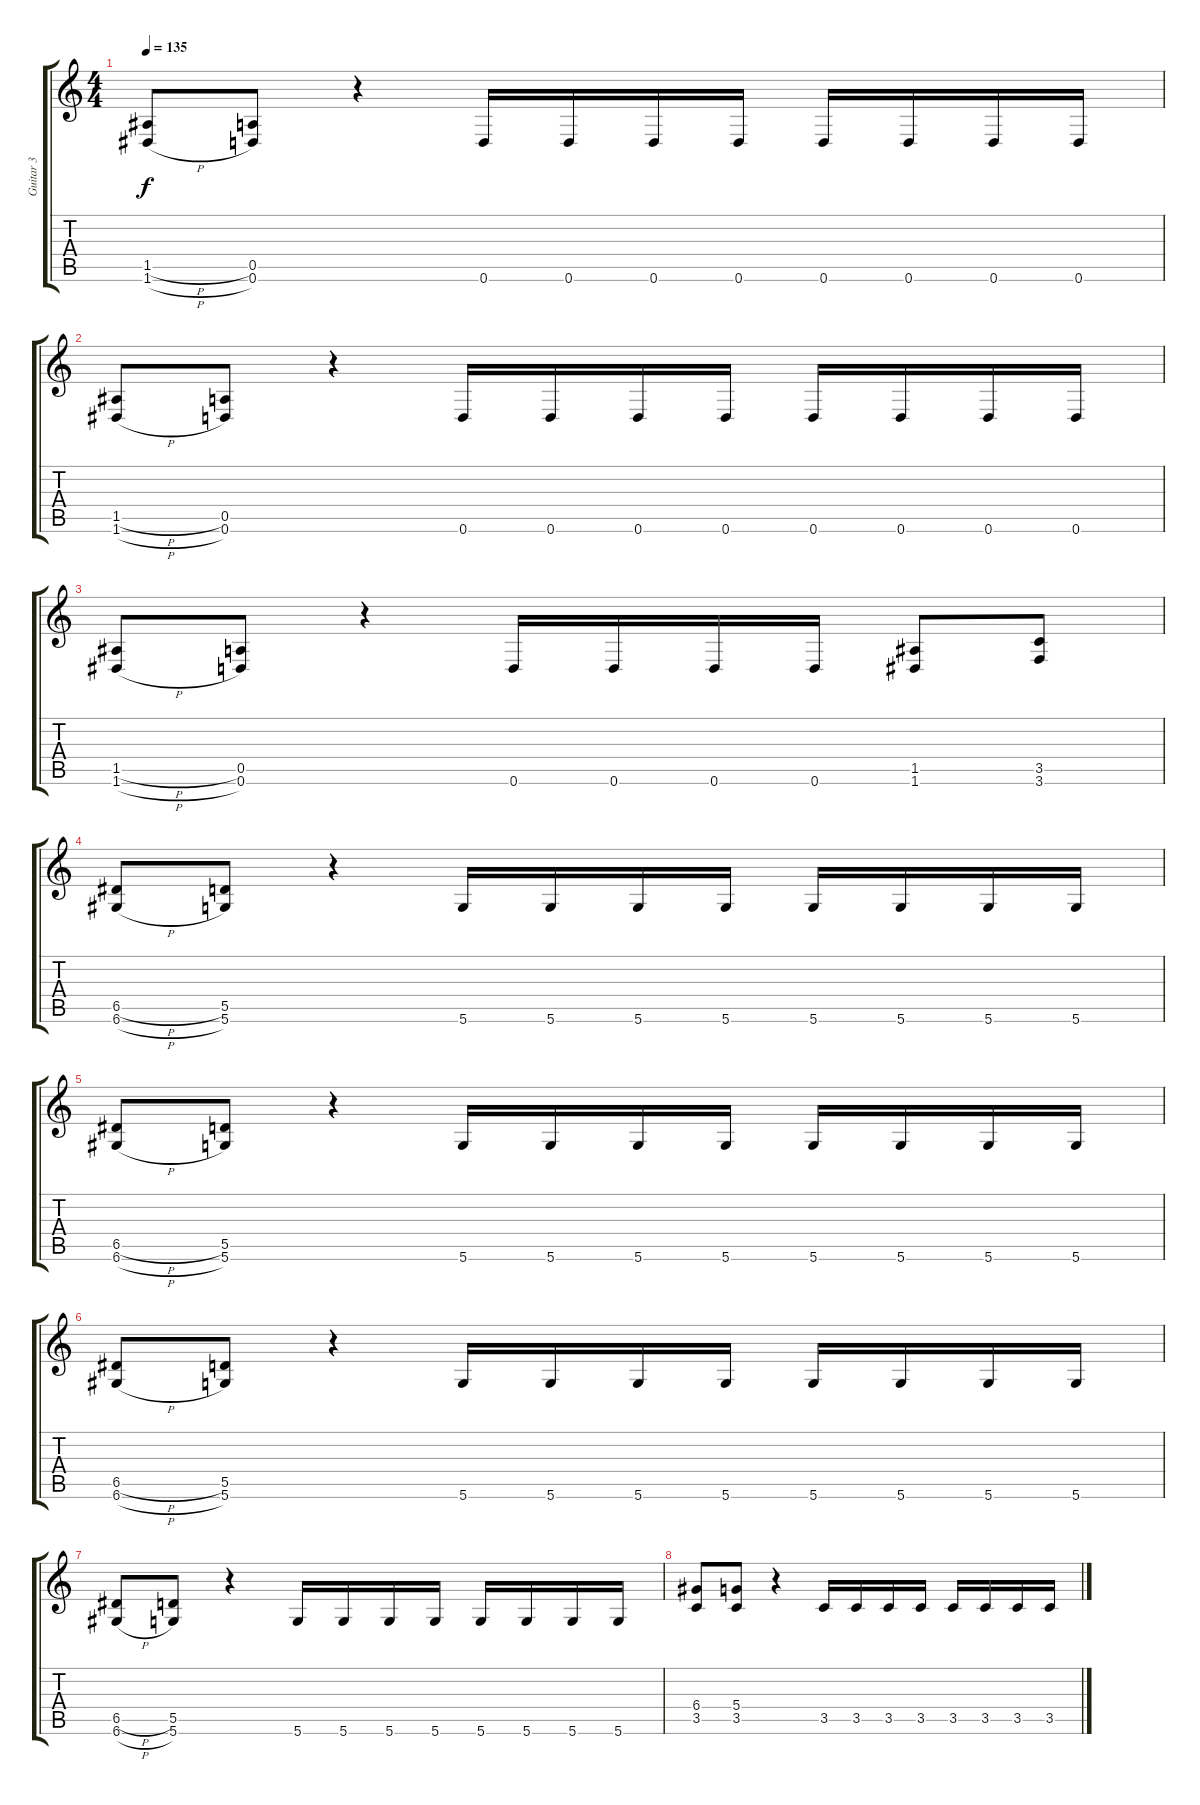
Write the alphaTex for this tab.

\track ("Guitar 3" "Guitar 3") {instrument distortionguitar}
\staff {score tabs}
\tuning (E4 B3 G3 D3 A2 D2) {hide}
\ts (4 4)
\tempo 135
\clef g2
\ks c
(1.5{h} 1.6{h}).8{dy f} (0.5 0.6).8 r.4 0.6.16 0.6.16 0.6.16 0.6.16 0.6.16 0.6.16 0.6.16 0.6.16 |
(1.5{h} 1.6{h}).8 (0.5 0.6).8 r.4 0.6.16 0.6.16 0.6.16 0.6.16 0.6.16 0.6.16 0.6.16 0.6.16 |
(1.5{h} 1.6{h}).8 (0.5 0.6).8 r.4 0.6.16 0.6.16 0.6.16 0.6.16 (1.5 1.6).8 (3.5 3.6).8 |
(6.5{h} 6.6{h}).8 (5.5 5.6).8 r.4 5.6.16 5.6.16 5.6.16 5.6.16 5.6.16 5.6.16 5.6.16 5.6.16 |
(6.5{h} 6.6{h}).8 (5.5 5.6).8 r.4 5.6.16 5.6.16 5.6.16 5.6.16 5.6.16 5.6.16 5.6.16 5.6.16 |
(6.5{h} 6.6{h}).8 (5.5 5.6).8 r.4 5.6.16 5.6.16 5.6.16 5.6.16 5.6.16 5.6.16 5.6.16 5.6.16 |
(6.5{h} 6.6{h}).8 (5.5 5.6).8 r.4 5.6.16 5.6.16 5.6.16 5.6.16 5.6.16 5.6.16 5.6.16 5.6.16 |
(6.4 3.5).8 (5.4 3.5).8 r.4 3.5.16 3.5.16 3.5.16 3.5.16 3.5.16 3.5.16 3.5.16 3.5.16
